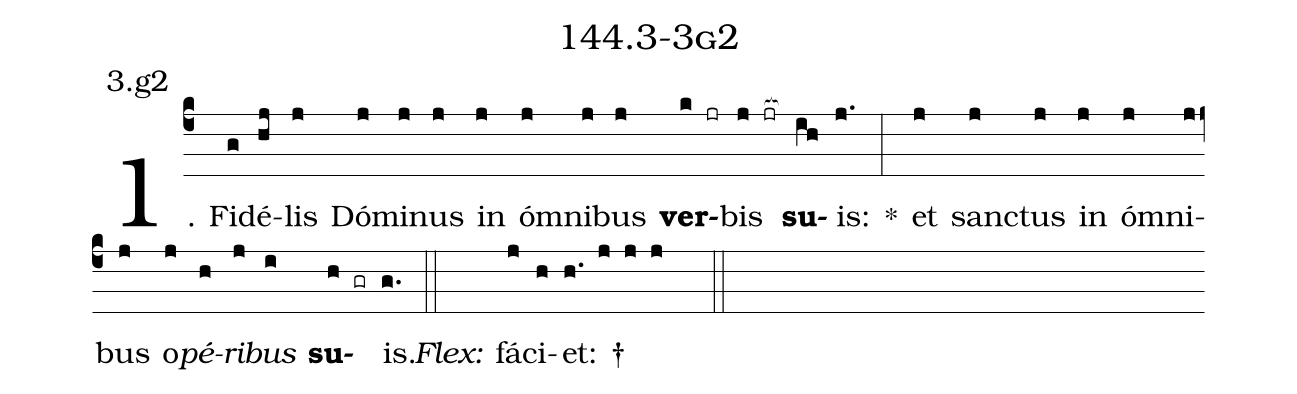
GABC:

name: 144.3-3g2;
annotation: 3.g2;
%%
(c4)1. Fi(g)dé(hj)lis(j) Dó(j)mi(j)nus(j) in(j) óm(j)ni(j)bus(j) <b>ver</b>(k jr)bis(j jr[ocb:1{]) <b>su</b>(ih[ocb:0}])is:(j.) *(:) et(j) sanc(j)tus(j) in(j) óm(j)ni(j)bus(j) o(j)<i>pé</i>(h)<i>ri</i>(j)<i>bus</i>(i) <b>su</b>(h gr)is.(g.) (::)
<i>Flex:</i>()  fá(j)ci(h)et: †(h. j j j  ::)
